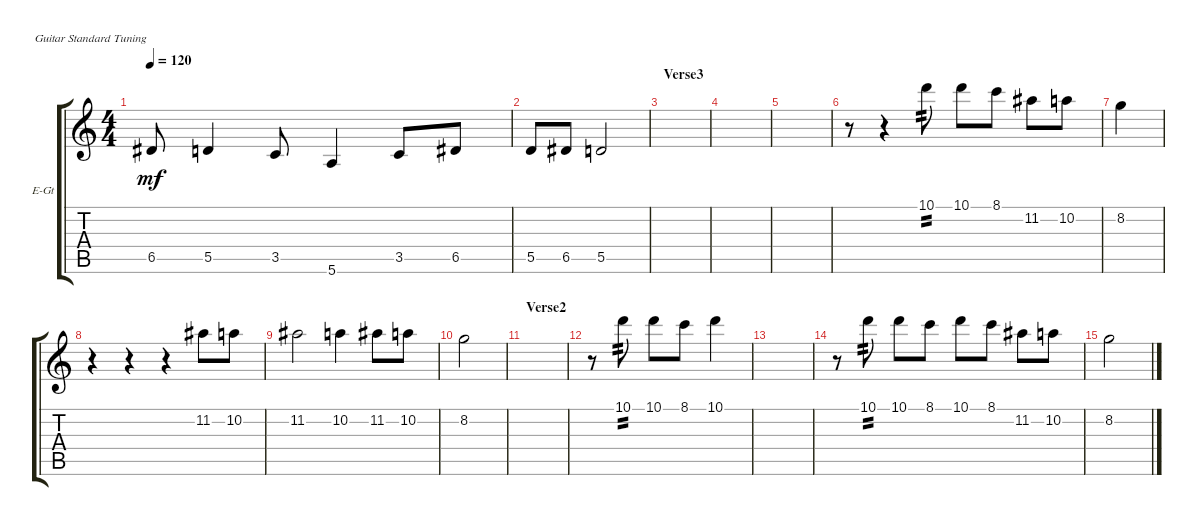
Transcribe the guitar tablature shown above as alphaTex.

\defaultSystemsLayout 4
\bracketExtendMode groupsimilarinstruments
\firstSystemTrackNameOrientation horizontal
\otherSystemsTrackNameOrientation horizontal
\track ("Bobby Bekool - Lead" "E-Gt") {instrument distortionguitar}
\staff {score tabs}
\tuning (E4 B3 G3 D3 A2 E2)
\ts (4 4)
\tempo 120
\clef g2
\ks c
6.5.8{dy mf} 5.5.4 3.5.8 5.6.4 3.5.8 6.5.8 |
5.5.8 6.5.8 5.5.2 |
\section ("" "Verse3")
|
|
|
r.8 r.4 10.1.8{tp 2} 10.1.8 8.1.8 11.2.8 10.2.8 |
8.2.4 |
r.4 r.4 r.4 11.2.8 10.2.8 |
11.2.2 10.2.4 11.2.8 10.2.8 |
8.2.2 |
\section ("" "Verse2")
|
r.8 10.1.8{tp 2} 10.1.8 8.1.8 10.1.4 |
|
r.8 10.1.8{tp 2} 10.1.8 8.1.8 10.1.8 8.1.8 11.2.8 10.2.8 |
8.2.2
